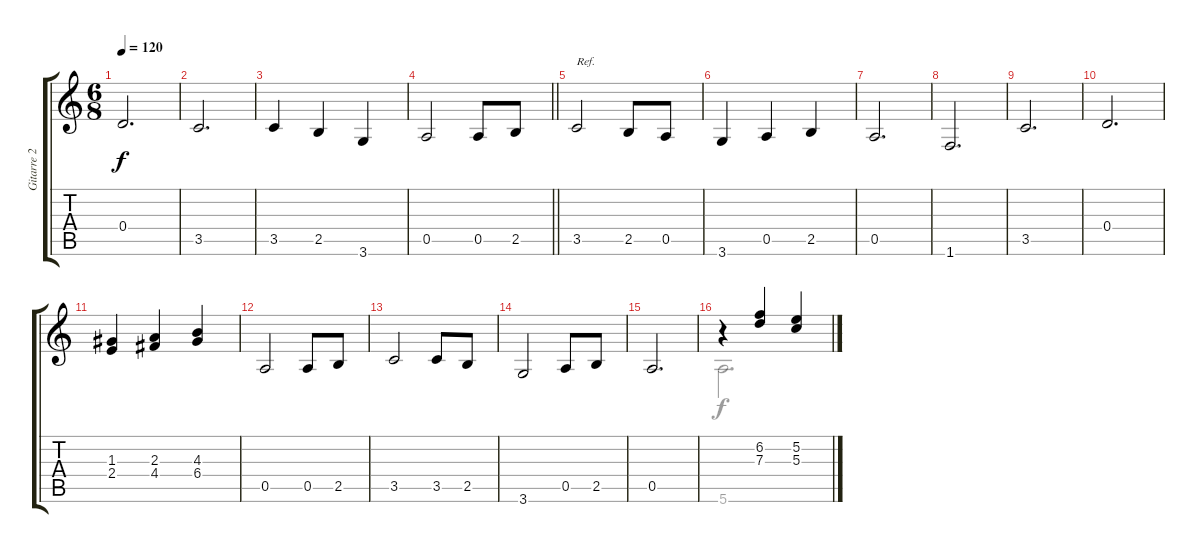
\track ("Gitarre 2" "Gitarre 2") {instrument acousticguitarnylon}
\staff {score tabs}
\tuning (E4 B3 G3 D3 A2 E2) {hide}
\voice
\ts (6 8)
\tempo 120
\clef g2
\ks c
0.4.2{d dy f} |
3.5.2{d} |
3.5.4 2.5.4 3.6.4 |
\barLineRight lightlight
0.5.2 0.5.8 2.5.8 |
3.5.2{txt "Ref."} 2.5.8 0.5.8 |
3.6.4 0.5.4 2.5.4 |
0.5.2{d} |
1.6.2{d} |
3.5.2{d} |
0.4.2{d} |
(1.3 2.4).4 (2.3 4.4).4 (4.3 6.4).4 |
0.5.2 0.5.8 2.5.8 |
3.5.2 3.5.8 2.5.8 |
3.6.2 0.5.8 2.5.8 |
0.5.2{d} |
r.4 (6.2 7.3).4 (5.2 5.3).4
\voice
\clef g2
\ottava regular
\simile none
\ks c
|
|
|
\barLineRight lightlight
|
|
|
|
|
|
|
|
|
|
|
|
5.6.2{d}
